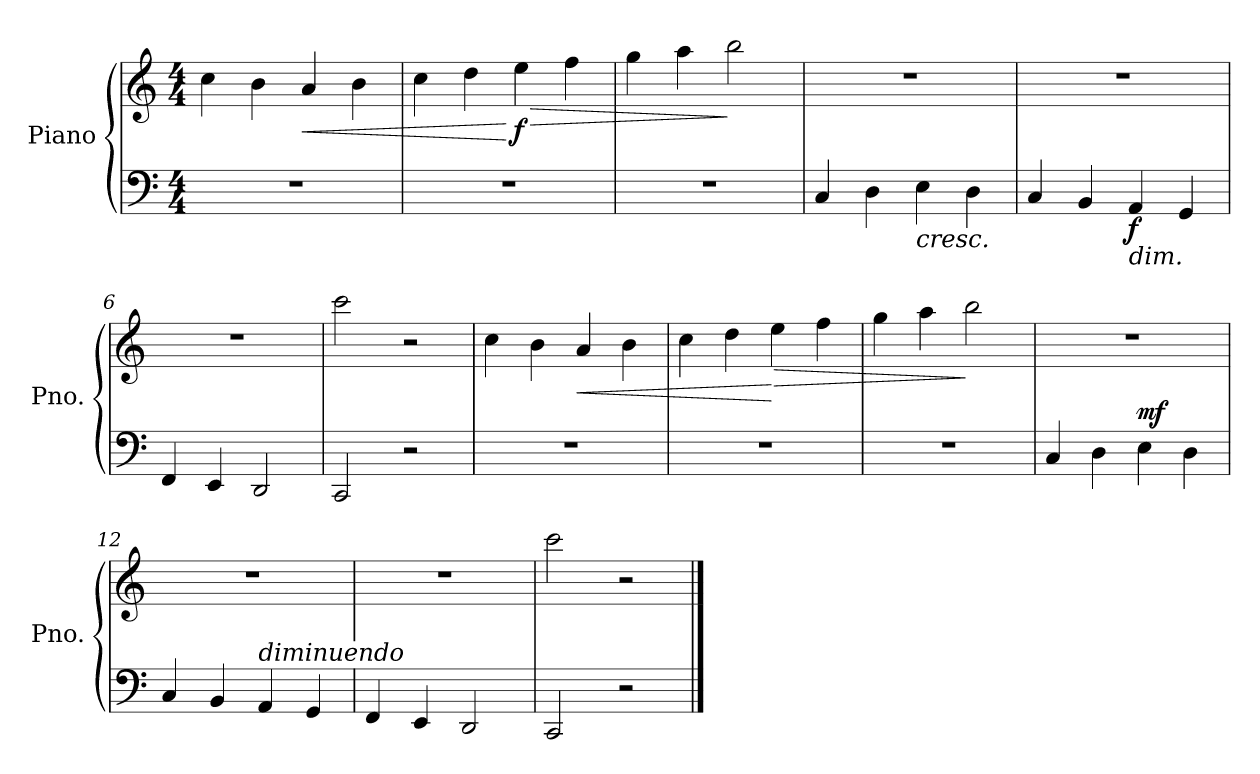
**kern	**kern	**dynam
*part1	*part1	*part1
*staff2	*staff1	*staff1/2
*I"Piano	*	*
*I'Pno.	*	*
*clefF4	*clefG2	*
*k[]	*k[]	*
*M4/4	*M4/4	*
=1	=1	=1
1r	4cc\	.
.	4b\	.
!	!	!LO:HP:b
.	4a/	<
.	4b\	.
=2	=2	=2
1r	4cc\	.
.	4dd\	.
!	!	!LO:HP:n=1:b
!	!	!LO:DY:n=1:b
.	4ee\	[ > f
.	4ff\	.
=3	=3	=3
1r	4gg\	.
.	4aa\	.
.	2bb\	]
=4	=4	=4
4C/	1r	.
4D\	.	.
!LO:TX:b:i:t=cresc.	!	!
4E\	.	.
4D\	.	.
=5	=5	=5
4C/	1r	.
4BB/	.	.
!LO:TX:b:i:t=dim.	!	!
!	!	!LO:DY:b=2
4AA/	.	f
4GG/	.	.
=6	=6	=6
4FF/	1r	.
4EE/	.	.
2DD/	.	.
=7	=7	=7
2CC/	2ccc\	.
2r	2r	.
!!LO:LB:g=z
=8	=8	=8
1r	4cc\	.
.	4b\	.
!	!	!LO:HP:b
.	4a/	<
.	4b\	.
=9	=9	=9
1r	4cc\	.
.	4dd\	.
!	!	!LO:HP:n=1:b
.	4ee\	[ >
.	4ff\	.
=10	=10	=10
1r	4gg\	.
.	4aa\	.
.	2bb\	]
=11	=11	=11
4C/	1r	.
4D\	.	.
!	!	!LO:DY:a=2
4E\	.	mf
4D\	.	.
=12	=12	=12
4C/	1r	.
4BB/	.	.
!LO:TX:a:i:t=diminuendo	!	!
4AA/	.	.
4GG/	.	.
=13	=13	=13
4FF/	1r	.
4EE/	.	.
2DD/	.	.
=14	=14	=14
2CC/	2ccc\	.
2r	2r	.
==	==	==
*-	*-	*-
